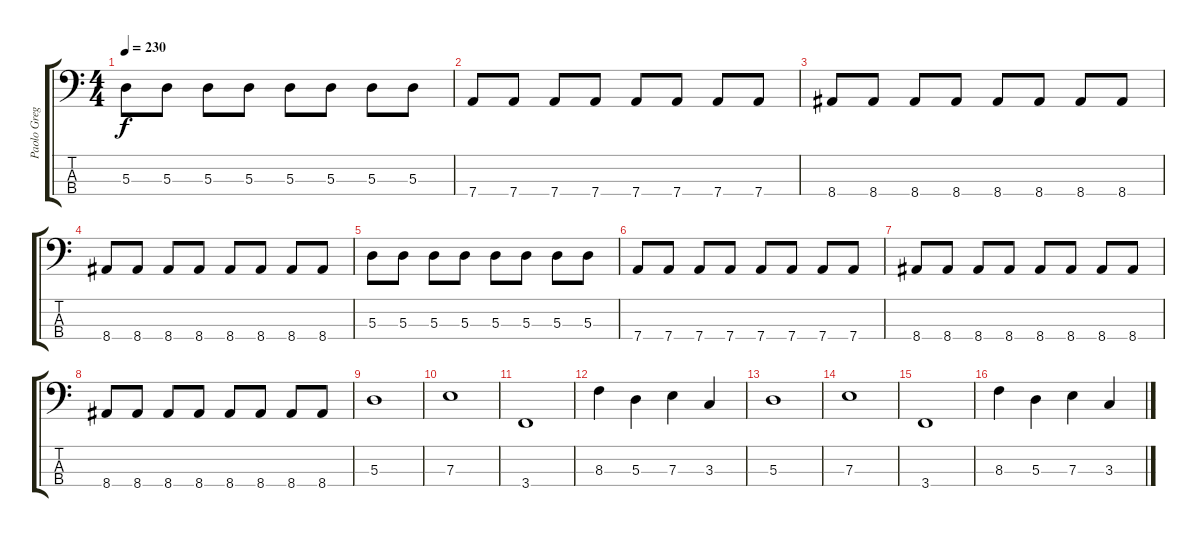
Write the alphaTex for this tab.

\track ("Paolo Gregoletto" "Paolo Greg") {instrument electricbasspick}
\staff {score tabs}
\tuning (G2 D2 A1 D1) {hide}
\ts (4 4)
\tempo 230
\clef f4
\ks c
5.3.8{dy f} 5.3.8 5.3.8 5.3.8 5.3.8 5.3.8 5.3.8 5.3.8 |
7.4.8 7.4.8 7.4.8 7.4.8 7.4.8 7.4.8 7.4.8 7.4.8 |
8.4.8 8.4.8 8.4.8 8.4.8 8.4.8 8.4.8 8.4.8 8.4.8 |
8.4.8 8.4.8 8.4.8 8.4.8 8.4.8 8.4.8 8.4.8 8.4.8 |
5.3.8 5.3.8 5.3.8 5.3.8 5.3.8 5.3.8 5.3.8 5.3.8 |
7.4.8 7.4.8 7.4.8 7.4.8 7.4.8 7.4.8 7.4.8 7.4.8 |
8.4.8 8.4.8 8.4.8 8.4.8 8.4.8 8.4.8 8.4.8 8.4.8 |
8.4.8 8.4.8 8.4.8 8.4.8 8.4.8 8.4.8 8.4.8 8.4.8 |
5.3.1 |
7.3.1 |
3.4.1 |
8.3.4 5.3.4 7.3.4 3.3.4 |
5.3.1 |
7.3.1 |
3.4.1 |
8.3.4 5.3.4 7.3.4 3.3.4
